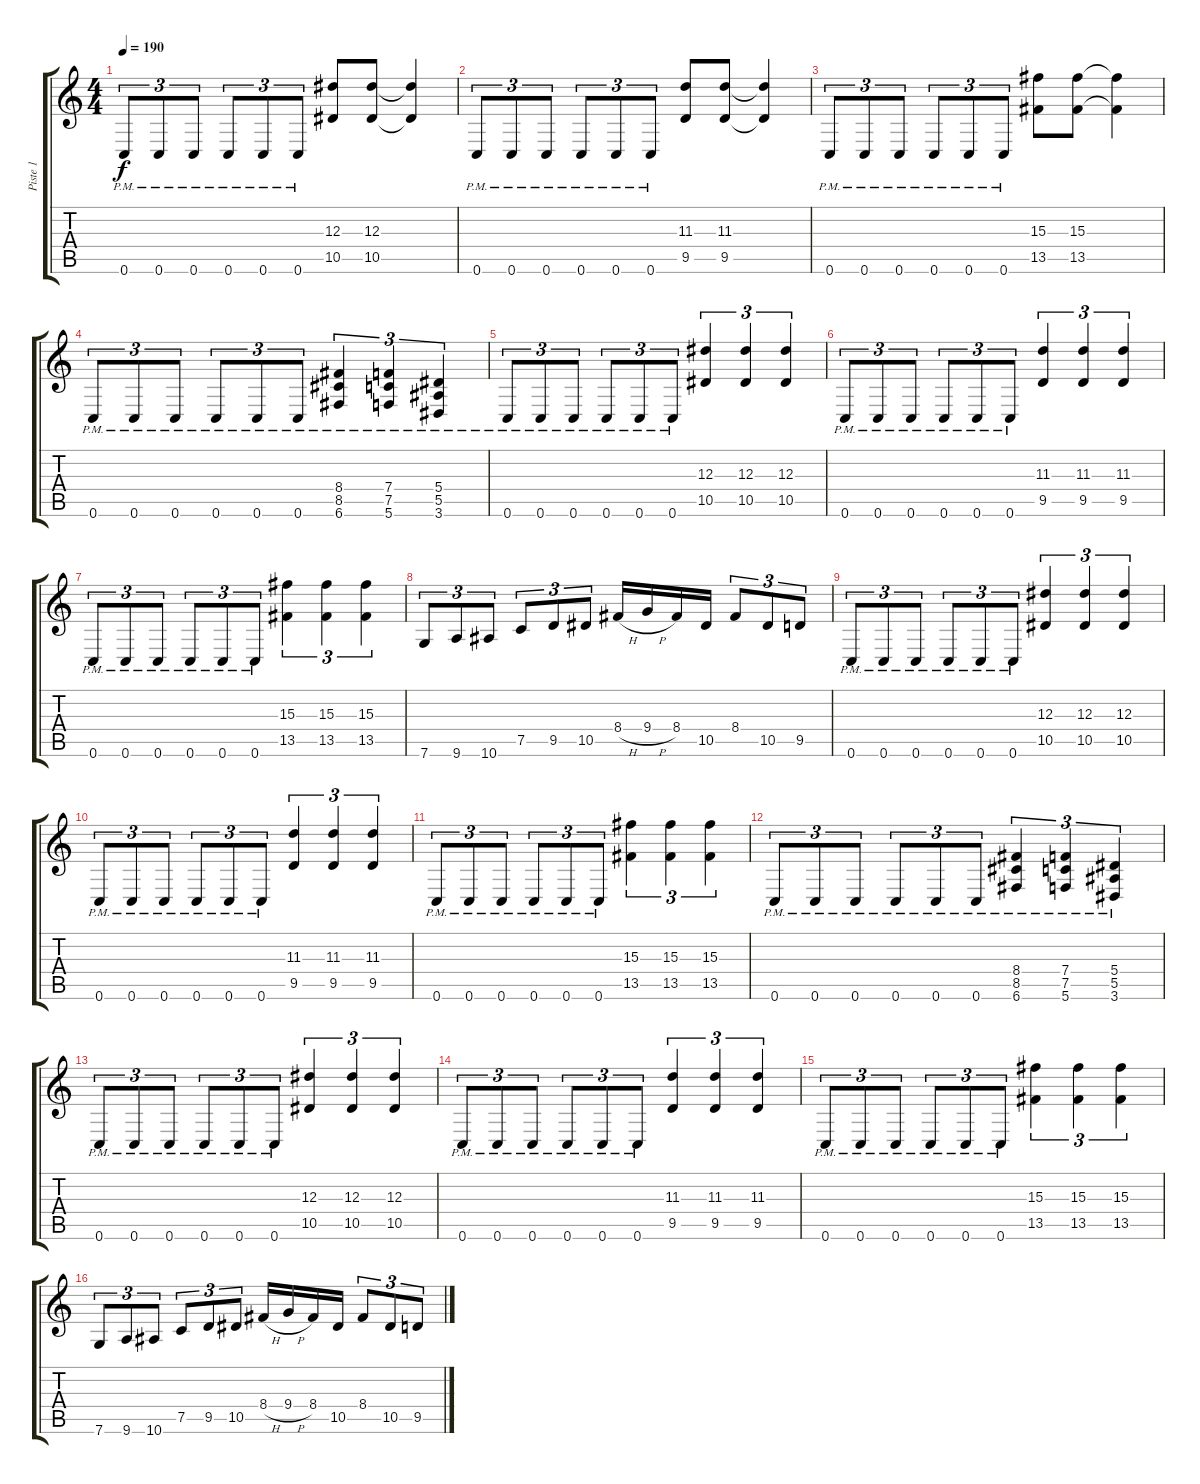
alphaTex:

\track ("Piste 1" "Piste 1") {instrument distortionguitar}
\staff {score tabs}
\tuning (C4 G3 Eb3 Bb2 F2 C2) {hide}
\ts (4 4)
\tempo 190
\clef g2
\ks c
0.6{pm}.8{tu (3 2) dy f instrument distortionguitar} 0.6{pm}.8{tu (3 2)} 0.6{pm}.8{tu (3 2)} 0.6{pm}.8{tu (3 2)} 0.6{pm}.8{tu (3 2)} 0.6{pm}.8{tu (3 2)} (12.3 10.5).8 (12.3 10.5).8 (12.3{t} 10.5{t}).4 |
0.6{pm}.8{tu (3 2)} 0.6{pm}.8{tu (3 2)} 0.6{pm}.8{tu (3 2)} 0.6{pm}.8{tu (3 2)} 0.6{pm}.8{tu (3 2)} 0.6{pm}.8{tu (3 2)} (11.3 9.5).8 (11.3 9.5).8 (11.3{t} 9.5{t}).4 |
0.6{pm}.8{tu (3 2)} 0.6{pm}.8{tu (3 2)} 0.6{pm}.8{tu (3 2)} 0.6{pm}.8{tu (3 2)} 0.6{pm}.8{tu (3 2)} 0.6{pm}.8{tu (3 2)} (15.3 13.5).8 (15.3 13.5).8 (15.3{t} 13.5{t}).4 |
0.6{pm}.8{tu (3 2)} 0.6{pm}.8{tu (3 2)} 0.6{pm}.8{tu (3 2)} 0.6{pm}.8{tu (3 2)} 0.6{pm}.8{tu (3 2)} 0.6{pm}.8{tu (3 2)} (8.4{pm} 8.5{pm} 6.6{pm}).4{tu (3 2)} (7.4{pm} 7.5{pm} 5.6{pm}).4{tu (3 2)} (5.4{pm} 5.5{pm} 3.6{pm}).4{tu (3 2)} |
0.6{pm}.8{tu (3 2)} 0.6{pm}.8{tu (3 2)} 0.6{pm}.8{tu (3 2)} 0.6{pm}.8{tu (3 2)} 0.6{pm}.8{tu (3 2)} 0.6{pm}.8{tu (3 2)} (12.3 10.5).4{tu (3 2)} (12.3 10.5).4{tu (3 2)} (12.3 10.5).4{tu (3 2)} |
0.6{pm}.8{tu (3 2)} 0.6{pm}.8{tu (3 2)} 0.6{pm}.8{tu (3 2)} 0.6{pm}.8{tu (3 2)} 0.6{pm}.8{tu (3 2)} 0.6{pm}.8{tu (3 2)} (11.3 9.5).4{tu (3 2)} (11.3 9.5).4{tu (3 2)} (11.3 9.5).4{tu (3 2)} |
0.6{pm}.8{tu (3 2)} 0.6{pm}.8{tu (3 2)} 0.6{pm}.8{tu (3 2)} 0.6{pm}.8{tu (3 2)} 0.6{pm}.8{tu (3 2)} 0.6{pm}.8{tu (3 2)} (15.3 13.5).4{tu (3 2)} (15.3 13.5).4{tu (3 2)} (15.3 13.5).4{tu (3 2)} |
7.6.8{tu (3 2)} 9.6.8{tu (3 2)} 10.6.8{tu (3 2)} 7.5.8{tu (3 2)} 9.5.8{tu (3 2)} 10.5.8{tu (3 2)} 8.4{h}.16 9.4{h}.16 8.4.16 10.5.16 8.4.8{tu (3 2)} 10.5.8{tu (3 2)} 9.5.8{tu (3 2)} |
0.6{pm}.8{tu (3 2)} 0.6{pm}.8{tu (3 2)} 0.6{pm}.8{tu (3 2)} 0.6{pm}.8{tu (3 2)} 0.6{pm}.8{tu (3 2)} 0.6{pm}.8{tu (3 2)} (12.3 10.5).4{tu (3 2)} (12.3 10.5).4{tu (3 2)} (12.3 10.5).4{tu (3 2)} |
0.6{pm}.8{tu (3 2)} 0.6{pm}.8{tu (3 2)} 0.6{pm}.8{tu (3 2)} 0.6{pm}.8{tu (3 2)} 0.6{pm}.8{tu (3 2)} 0.6{pm}.8{tu (3 2)} (11.3 9.5).4{tu (3 2)} (11.3 9.5).4{tu (3 2)} (11.3 9.5).4{tu (3 2)} |
0.6{pm}.8{tu (3 2)} 0.6{pm}.8{tu (3 2)} 0.6{pm}.8{tu (3 2)} 0.6{pm}.8{tu (3 2)} 0.6{pm}.8{tu (3 2)} 0.6{pm}.8{tu (3 2)} (15.3 13.5).4{tu (3 2)} (15.3 13.5).4{tu (3 2)} (15.3 13.5).4{tu (3 2)} |
0.6{pm}.8{tu (3 2)} 0.6{pm}.8{tu (3 2)} 0.6{pm}.8{tu (3 2)} 0.6{pm}.8{tu (3 2)} 0.6{pm}.8{tu (3 2)} 0.6{pm}.8{tu (3 2)} (8.4{pm} 8.5{pm} 6.6{pm}).4{tu (3 2)} (7.4{pm} 7.5{pm} 5.6{pm}).4{tu (3 2)} (5.4{pm} 5.5{pm} 3.6{pm}).4{tu (3 2)} |
0.6{pm}.8{tu (3 2)} 0.6{pm}.8{tu (3 2)} 0.6{pm}.8{tu (3 2)} 0.6{pm}.8{tu (3 2)} 0.6{pm}.8{tu (3 2)} 0.6{pm}.8{tu (3 2)} (12.3 10.5).4{tu (3 2)} (12.3 10.5).4{tu (3 2)} (12.3 10.5).4{tu (3 2)} |
0.6{pm}.8{tu (3 2)} 0.6{pm}.8{tu (3 2)} 0.6{pm}.8{tu (3 2)} 0.6{pm}.8{tu (3 2)} 0.6{pm}.8{tu (3 2)} 0.6{pm}.8{tu (3 2)} (11.3 9.5).4{tu (3 2)} (11.3 9.5).4{tu (3 2)} (11.3 9.5).4{tu (3 2)} |
0.6{pm}.8{tu (3 2)} 0.6{pm}.8{tu (3 2)} 0.6{pm}.8{tu (3 2)} 0.6{pm}.8{tu (3 2)} 0.6{pm}.8{tu (3 2)} 0.6{pm}.8{tu (3 2)} (15.3 13.5).4{tu (3 2)} (15.3 13.5).4{tu (3 2)} (15.3 13.5).4{tu (3 2)} |
7.6.8{tu (3 2)} 9.6.8{tu (3 2)} 10.6.8{tu (3 2)} 7.5.8{tu (3 2)} 9.5.8{tu (3 2)} 10.5.8{tu (3 2)} 8.4{h}.16 9.4{h}.16 8.4.16 10.5.16 8.4.8{tu (3 2)} 10.5.8{tu (3 2)} 9.5.8{tu (3 2)}
